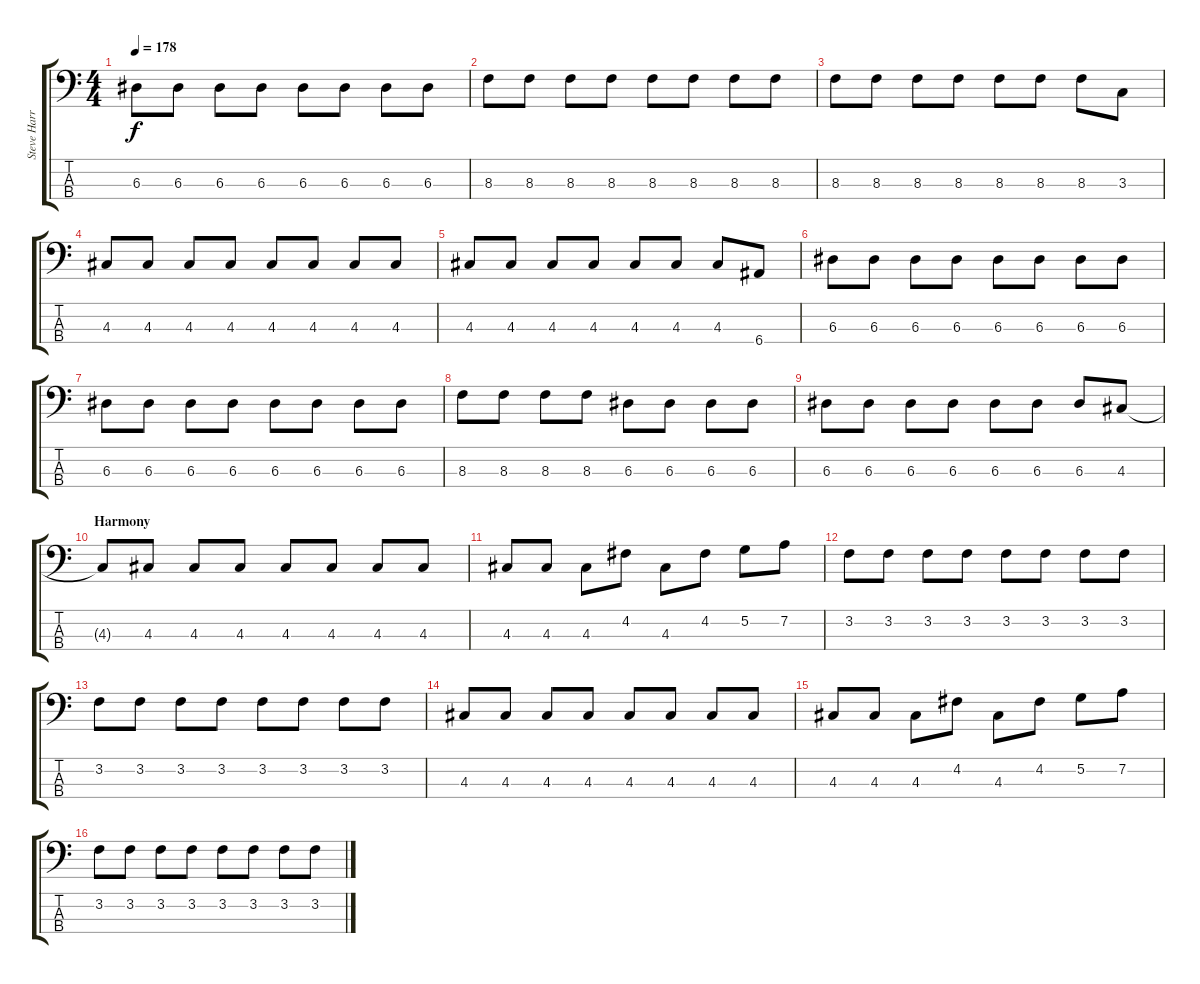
\track ("Steve Harris - Bass" "Steve Harr") {instrument electricbassfinger}
\staff {score tabs}
\tuning (G2 D2 A1 E1) {hide}
\ts (4 4)
\tempo 178
\clef f4
\ks c
6.3.8{dy f} 6.3.8 6.3.8 6.3.8 6.3.8 6.3.8 6.3.8 6.3.8 |
8.3.8 8.3.8 8.3.8 8.3.8 8.3.8 8.3.8 8.3.8 8.3.8 |
8.3.8 8.3.8 8.3.8 8.3.8 8.3.8 8.3.8 8.3.8 3.3.8 |
4.3.8 4.3.8 4.3.8 4.3.8 4.3.8 4.3.8 4.3.8 4.3.8 |
4.3.8 4.3.8 4.3.8 4.3.8 4.3.8 4.3.8 4.3.8 6.4.8 |
6.3.8 6.3.8 6.3.8 6.3.8 6.3.8 6.3.8 6.3.8 6.3.8 |
6.3.8 6.3.8 6.3.8 6.3.8 6.3.8 6.3.8 6.3.8 6.3.8 |
8.3.8 8.3.8 8.3.8 8.3.8 6.3.8 6.3.8 6.3.8 6.3.8 |
6.3.8 6.3.8 6.3.8 6.3.8 6.3.8 6.3.8 6.3.8 4.3.8 |
\section ("" "Harmony")
4.3{t}.8 4.3.8 4.3.8 4.3.8 4.3.8 4.3.8 4.3.8 4.3.8 |
4.3.8 4.3.8 4.3.8 4.2.8 4.3.8 4.2.8 5.2.8 7.2.8 |
3.2.8 3.2.8 3.2.8 3.2.8 3.2.8 3.2.8 3.2.8 3.2.8 |
3.2.8 3.2.8 3.2.8 3.2.8 3.2.8 3.2.8 3.2.8 3.2.8 |
4.3.8 4.3.8 4.3.8 4.3.8 4.3.8 4.3.8 4.3.8 4.3.8 |
4.3.8 4.3.8 4.3.8 4.2.8 4.3.8 4.2.8 5.2.8 7.2.8 |
3.2.8 3.2.8 3.2.8 3.2.8 3.2.8 3.2.8 3.2.8 3.2.8
